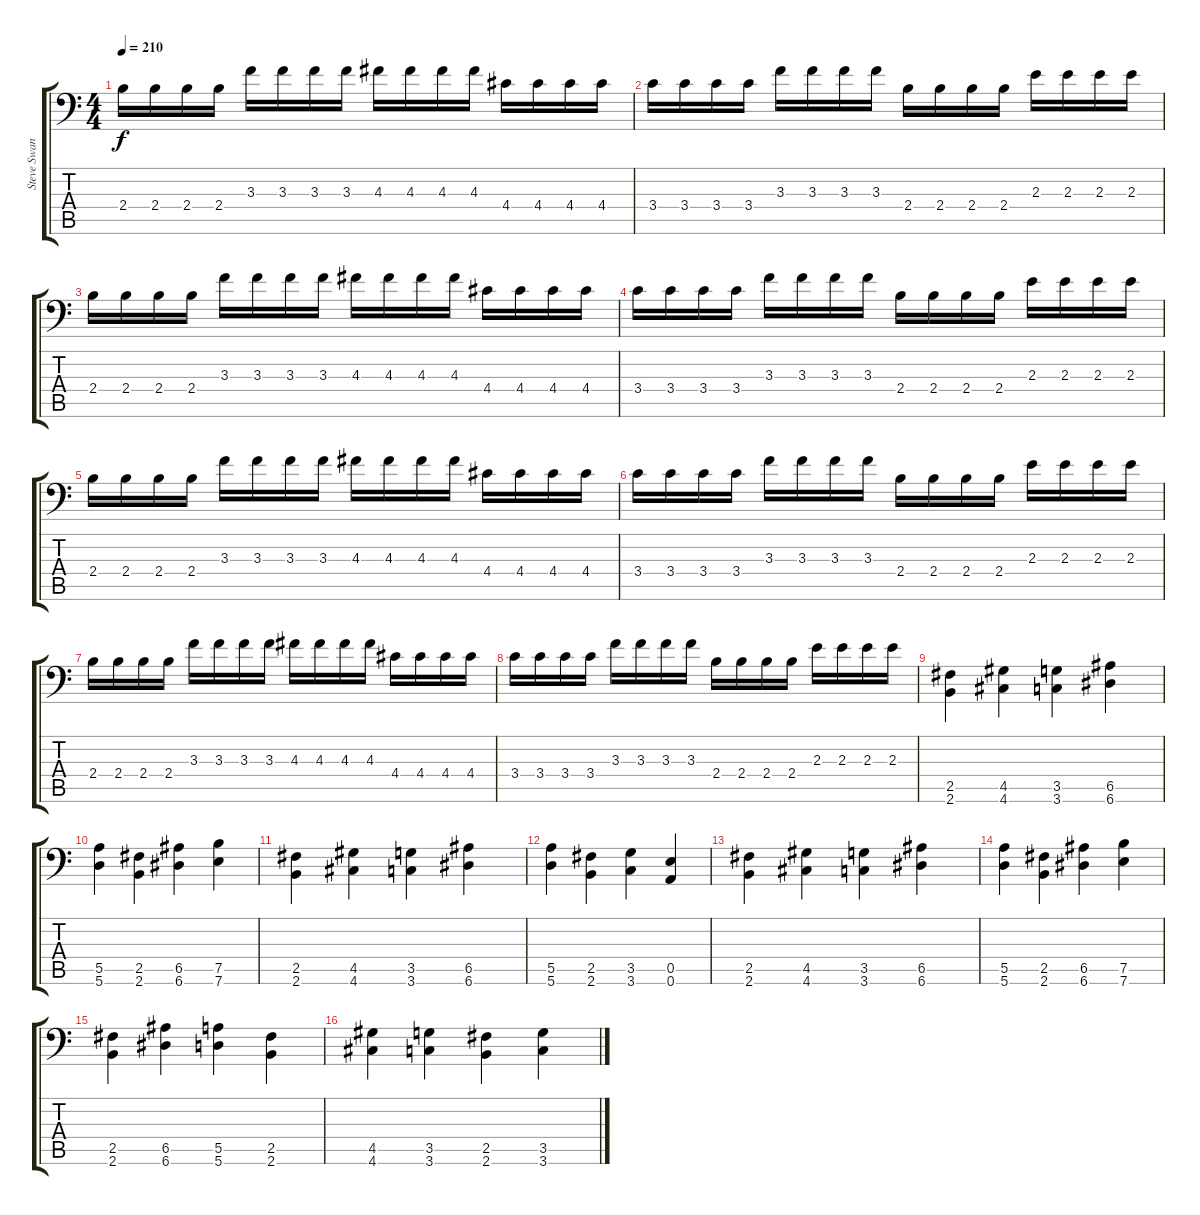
\track ("Steve Swanson (Guitar + Solo)" "Steve Swan") {instrument distortionguitar}
\staff {score tabs}
\tuning (B3 Gb3 D3 A2 E2 A1) {hide}
\ts (4 4)
\tempo 210
\clef f4
\ks c
2.4.16{dy f} 2.4.16 2.4.16 2.4.16 3.3.16 3.3.16 3.3.16 3.3.16 4.3.16 4.3.16 4.3.16 4.3.16 4.4.16 4.4.16 4.4.16 4.4.16 |
3.4.16 3.4.16 3.4.16 3.4.16 3.3.16 3.3.16 3.3.16 3.3.16 2.4.16 2.4.16 2.4.16 2.4.16 2.3.16 2.3.16 2.3.16 2.3.16 |
2.4.16 2.4.16 2.4.16 2.4.16 3.3.16 3.3.16 3.3.16 3.3.16 4.3.16 4.3.16 4.3.16 4.3.16 4.4.16 4.4.16 4.4.16 4.4.16 |
3.4.16 3.4.16 3.4.16 3.4.16 3.3.16 3.3.16 3.3.16 3.3.16 2.4.16 2.4.16 2.4.16 2.4.16 2.3.16 2.3.16 2.3.16 2.3.16 |
2.4.16 2.4.16 2.4.16 2.4.16 3.3.16 3.3.16 3.3.16 3.3.16 4.3.16 4.3.16 4.3.16 4.3.16 4.4.16 4.4.16 4.4.16 4.4.16 |
3.4.16 3.4.16 3.4.16 3.4.16 3.3.16 3.3.16 3.3.16 3.3.16 2.4.16 2.4.16 2.4.16 2.4.16 2.3.16 2.3.16 2.3.16 2.3.16 |
2.4.16 2.4.16 2.4.16 2.4.16 3.3.16 3.3.16 3.3.16 3.3.16 4.3.16 4.3.16 4.3.16 4.3.16 4.4.16 4.4.16 4.4.16 4.4.16 |
3.4.16 3.4.16 3.4.16 3.4.16 3.3.16 3.3.16 3.3.16 3.3.16 2.4.16 2.4.16 2.4.16 2.4.16 2.3.16 2.3.16 2.3.16 2.3.16 |
(2.5 2.6).4 (4.5 4.6).4 (3.5 3.6).4 (6.5 6.6).4 |
(5.5 5.6).4 (2.5 2.6).4 (6.5 6.6).4 (7.5 7.6).4 |
(2.5 2.6).4 (4.5 4.6).4 (3.5 3.6).4 (6.5 6.6).4 |
(5.5 5.6).4 (2.5 2.6).4 (3.5 3.6).4 (0.5 0.6).4 |
(2.5 2.6).4 (4.5 4.6).4 (3.5 3.6).4 (6.5 6.6).4 |
(5.5 5.6).4 (2.5 2.6).4 (6.5 6.6).4 (7.5 7.6).4 |
(2.5 2.6).4 (6.5 6.6).4 (5.5 5.6).4 (2.5 2.6).4 |
(4.5 4.6).4 (3.5 3.6).4 (2.5 2.6).4 (3.5 3.6).4
